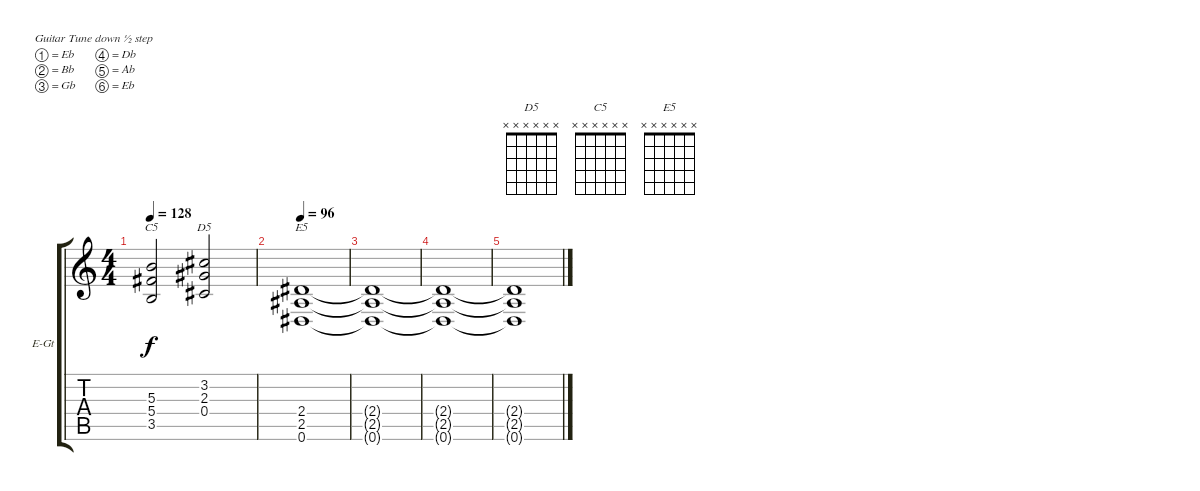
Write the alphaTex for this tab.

\bracketExtendMode groupsimilarinstruments
\firstSystemTrackNameOrientation horizontal
\otherSystemsTrackNameOrientation horizontal
\track ("Guitar 2 (Izzy)" "E-Gt") {instrument distortionguitar}
\staff {score tabs}
\tuning (Eb4 Bb3 Gb3 Db3 Ab2 Eb2)
\chord ("D5" x x x x x x)
\chord ("C5" x x x x x x)
\chord ("E5" x x x x x x)
\ts (4 4)
\tempo 128
\clef g2
\ks c
(5.3 5.4 3.5).2{ch "C5" dy f} (3.2 2.3 0.4).2{ch "D5"} |
\tempo 96
(2.4 2.5 0.6).1{ch "E5"} |
(2.4{t} 2.5{t} 0.6{t}).1 |
(2.4{t} 2.5{t} 0.6{t}).1 |
(2.4{t} 2.5{t} 0.6{t}).1
